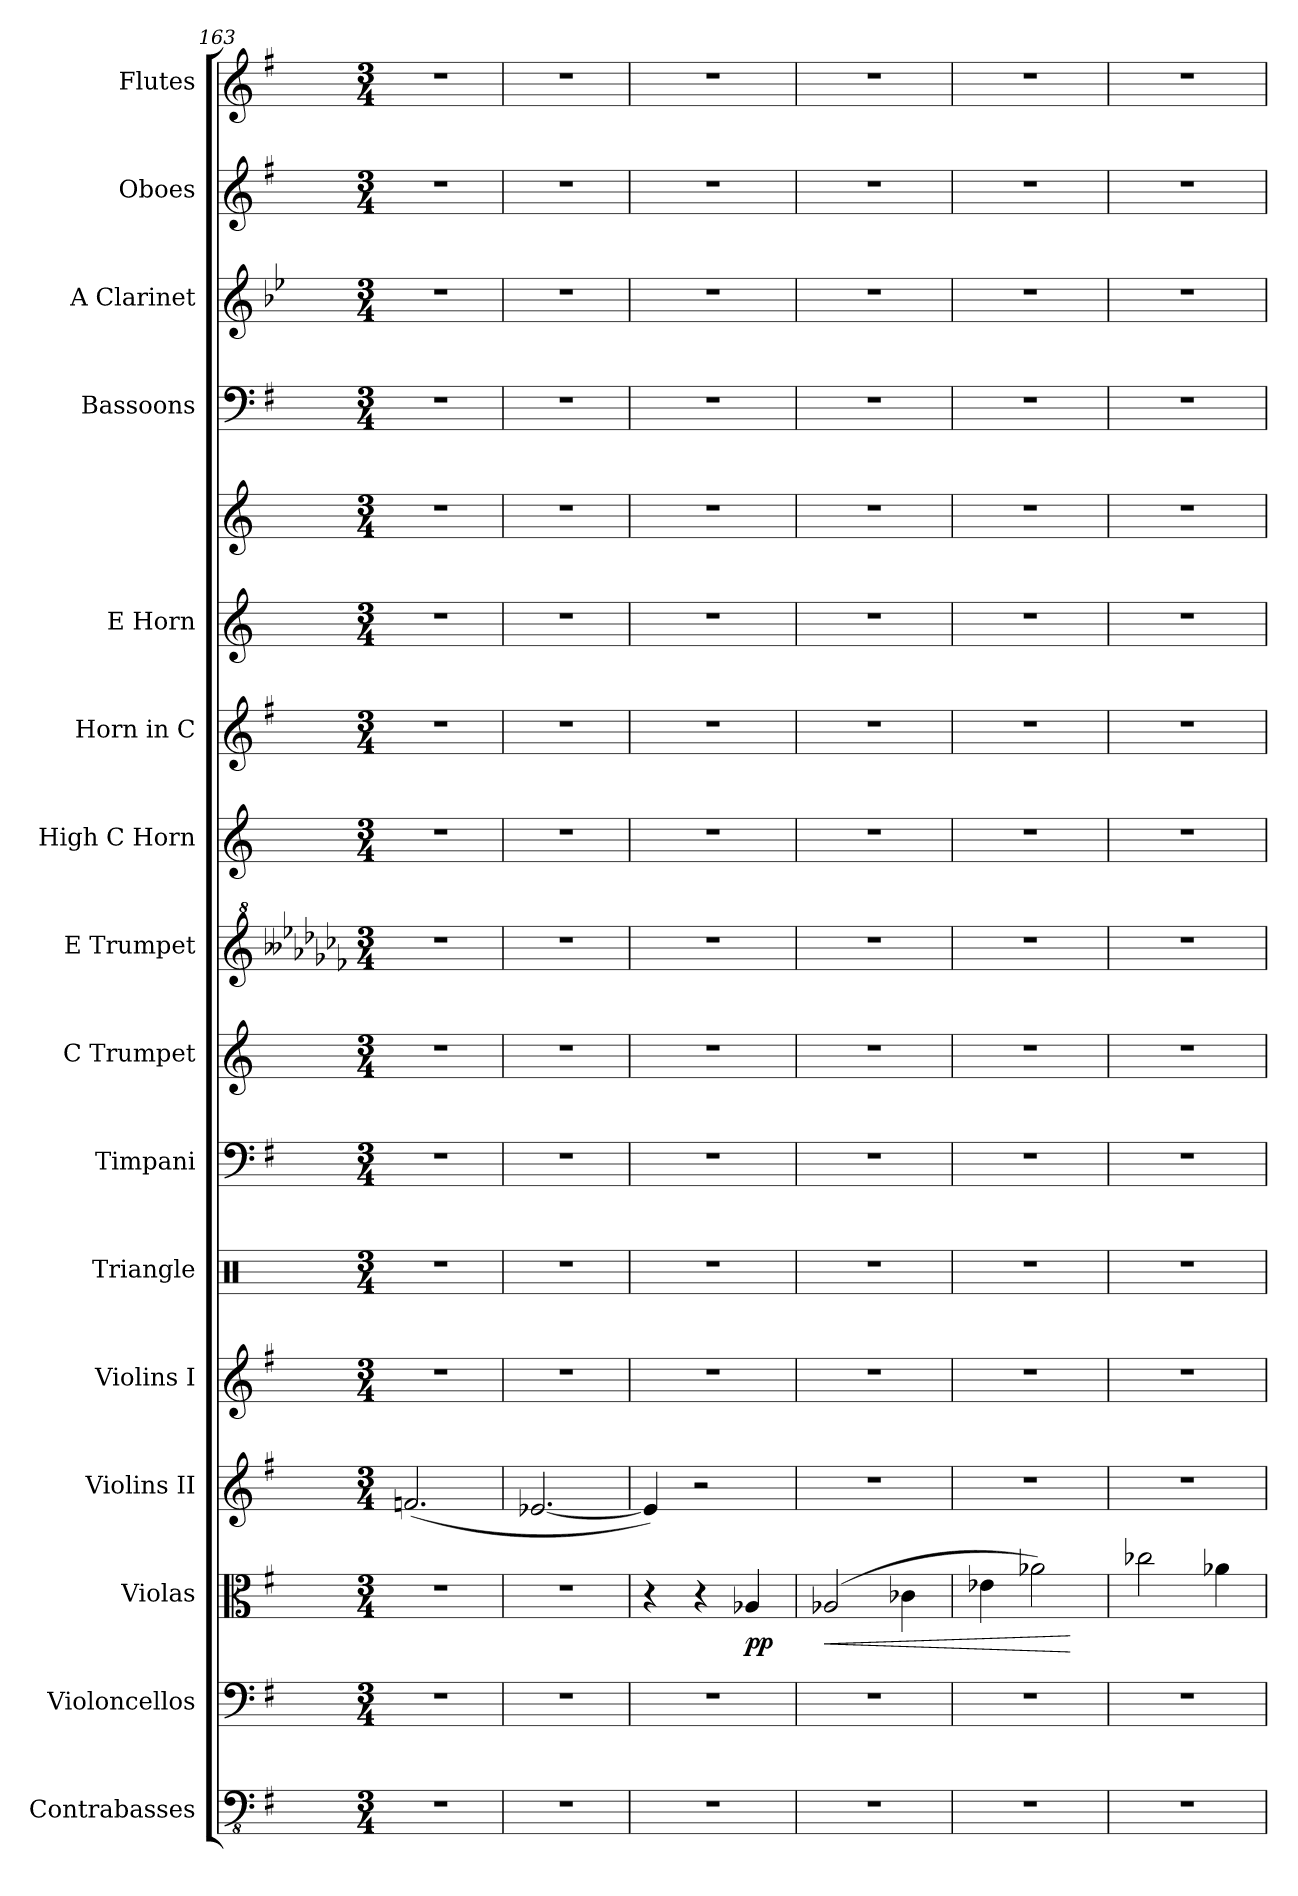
**kern	**kern	**kern	**dynam	**kern	**kern	**kern	**kern	**kern	**kern	**kern	**kern	**kern	**kern	**kern	**kern	**kern	**kern
*part16	*part15	*part14	*part14	*part13	*part12	*part11	*part10	*part9	*part8	*part7	*part6	*part5	*part5	*part4	*part3	*part2	*part1
*staff17	*staff16	*staff15	*staff15	*staff14	*staff13	*staff12	*staff11	*staff10	*staff9	*staff8	*staff7	*staff6	*staff5	*staff4	*staff3	*staff2	*staff1
*I"Contrabasses	*I"Violoncellos	*I"Violas	*	*I"Violins II	*I"Violins I	*I"Triangle	*I"Timpani	*I"C Trumpet	*I"E Trumpet	*I"High C Horn	*I"Horn in C	*I"E Horn	*	*I"Bassoons	*I"A Clarinet	*I"Oboes	*I"Flutes
*I'Cb.	*I'Vc.	*I'Vla.	*	*I'Vln. II	*I'Vln. I	*I'Trgl.	*I'Timp.	*I'C Tpt.	*I'E Tpt.	*I'H. C Hn.	*	*I'E Hn.	*	*I'Bsn.	*I'A Cl.	*I'Ob.	*I'Fl.
*clefFv4	*clefF4	*clefC3	*	*clefG2	*clefG2	*clefX	*clefF4	*clefG2	*clefG^2	*clefG2	*clefG2	*clefG2	*clefG2	*clefF4	*clefG2	*clefG2	*clefG2
*ITrd7c12	*	*	*	*	*	*	*	*	*ITrd-3c-4	*ITrd7c12	*ITrd7c12	*ITrd5c8	*ITrd5c8	*	*ITrd2c3	*	*
*k[f#]	*k[f#]	*k[f#]	*	*k[f#]	*k[f#]	*k[]	*k[f#]	*k[]	*k[b--e-a-d-g-c-f-]	*k[]	*k[f#]	*k[f#c#g#d#]	*k[f#c#g#d#]	*k[f#]	*k[f#]	*k[f#]	*k[f#]
*M3/4	*M3/4	*M3/4	*	*M3/4	*M3/4	*M3/4	*M3/4	*M3/4	*M3/4	*M3/4	*M3/4	*M3/4	*M3/4	*M3/4	*M3/4	*M3/4	*M3/4
=163	=163	=163	=163	=163	=163	=163	=163	=163	=163	=163	=163	=163	=163	=163	=163	=163	=163
2.r	2.r	2.r	.	(>2.fn/	2.r	2.r	2.r	2.r	2.r	2.r	2.r	2.r	2.r	2.r	2.r	2.r	2.r
=164	=164	=164	=164	=164	=164	=164	=164	=164	=164	=164	=164	=164	=164	=164	=164	=164	=164
2.r	2.r	2.r	.	[2.e-X/	2.r	2.r	2.r	2.r	2.r	2.r	2.r	2.r	2.r	2.r	2.r	2.r	2.r
=165	=165	=165	=165	=165	=165	=165	=165	=165	=165	=165	=165	=165	=165	=165	=165	=165	=165
2.r	2.r	4r	.	4e-/])	2.r	2.r	2.r	2.r	2.r	2.r	2.r	2.r	2.r	2.r	2.r	2.r	2.r
.	.	4r	.	2r	.	.	.	.	.	.	.	.	.	.	.	.	.
!	!	!	!LO:DY:b	!	!	!	!	!	!	!	!	!	!	!	!	!	!
.	.	4A-X/	pp	.	.	.	.	.	.	.	.	.	.	.	.	.	.
=166	=166	=166	=166	=166	=166	=166	=166	=166	=166	=166	=166	=166	=166	=166	=166	=166	=166
!	!	!	!LO:HP:b	!	!	!	!	!	!	!	!	!	!	!	!	!	!
2.r	2.r	(>2A-X/	<	2.r	2.r	2.r	2.r	2.r	2.r	2.r	2.r	2.r	2.r	2.r	2.r	2.r	2.r
.	.	4c-X\	.	.	.	.	.	.	.	.	.	.	.	.	.	.	.
=167	=167	=167	=167	=167	=167	=167	=167	=167	=167	=167	=167	=167	=167	=167	=167	=167	=167
2.r	2.r	4e-X\	.	2.r	2.r	2.r	2.r	2.r	2.r	2.r	2.r	2.r	2.r	2.r	2.r	2.r	2.r
.	.	2a-X\)	.	.	.	.	.	.	.	.	.	.	.	.	.	.	.
.	.	.	[	.	.	.	.	.	.	.	.	.	.	.	.	.	.
=168	=168	=168	=168	=168	=168	=168	=168	=168	=168	=168	=168	=168	=168	=168	=168	=168	=168
2.r	2.r	2cc-X\	.	2.r	2.r	2.r	2.r	2.r	2.r	2.r	2.r	2.r	2.r	2.r	2.r	2.r	2.r
.	.	4a-X\	.	.	.	.	.	.	.	.	.	.	.	.	.	.	.
=	=	=	=	=	=	=	=	=	=	=	=	=	=	=	=	=	=
*-	*-	*-	*-	*-	*-	*-	*-	*-	*-	*-	*-	*-	*-	*-	*-	*-	*-
